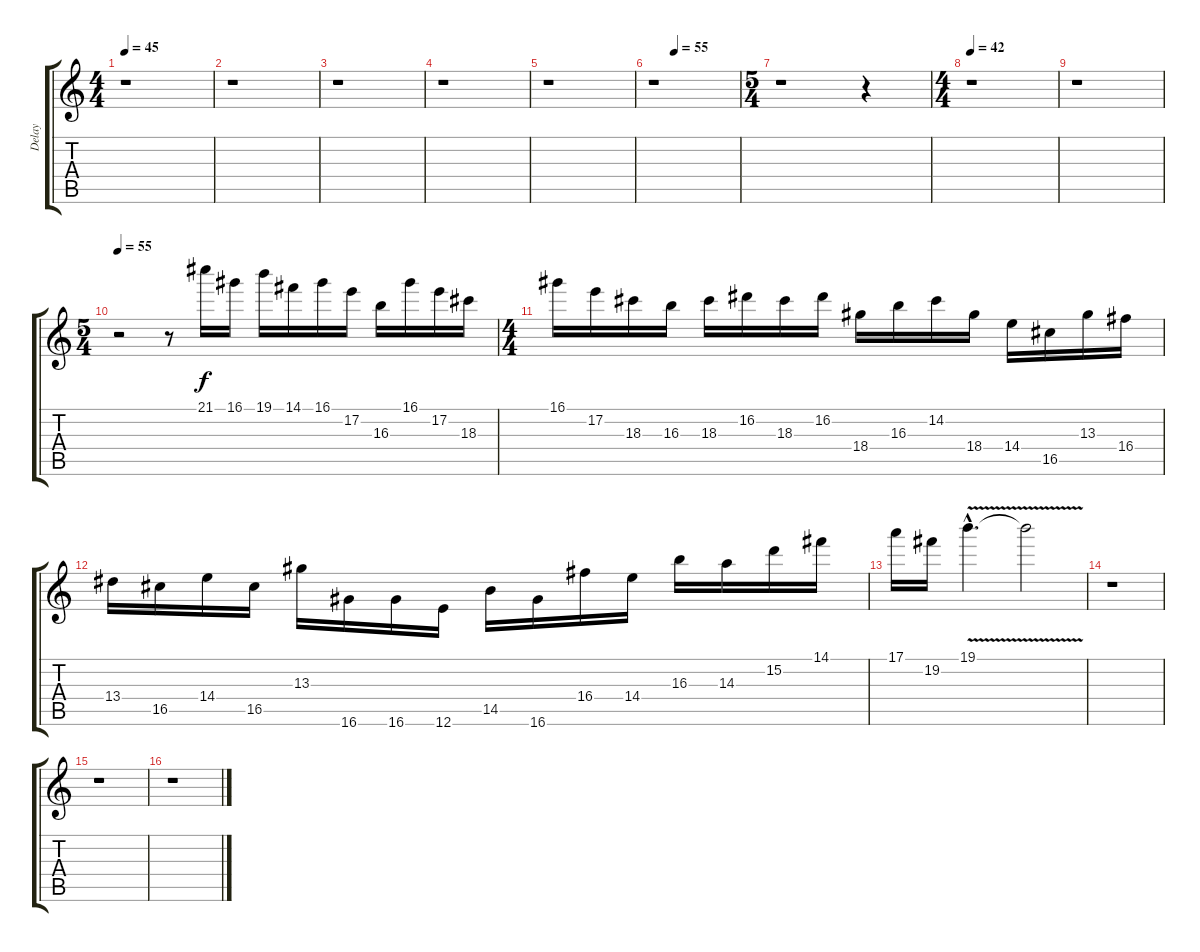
\track ("Delay" "Delay") {instrument overdrivenguitar}
\staff {score tabs}
\tuning (E4 B3 G3 D3 A2 E2) {hide}
\ts (4 4)
\tempo 45
\clef g2
\ks c
r.1{dy f instrument overdrivenguitar} |
r.1 |
r.1 |
r.1 |
r.1 |
\tempo (55 0.25)
r.1 |
\ts (5 4)
r.1 r.4 |
\ts (4 4)
\tempo 42
r.1 |
r.1 |
\ts (5 4)
\tempo 55
r.2 r.8 21.1.16 16.1.16 19.1.16 14.1.16 16.1.16 17.2.16 16.3.16 16.1.16 17.2.16 18.3.16 |
\ts (4 4)
16.1.16 17.2.16 18.3.16 16.3.16 18.3.16 16.2.16 18.3.16 16.2.16 18.4.16 16.3.16 14.2.16 18.4.16 14.4.16 16.5.16 13.3.16 16.4.16 |
13.4.16 16.5.16 14.4.16 16.5.16 13.3.16 16.6.16 16.6.16 12.6.16 14.5.16 16.6.16 16.4.16 14.4.16 16.3.16 14.3.16 15.2.16 14.1.16 |
17.1.16 19.2.16 19.1{v hac}.4{d} 19.1{t}.2 |
r.1 |
r.1 |
r.1
